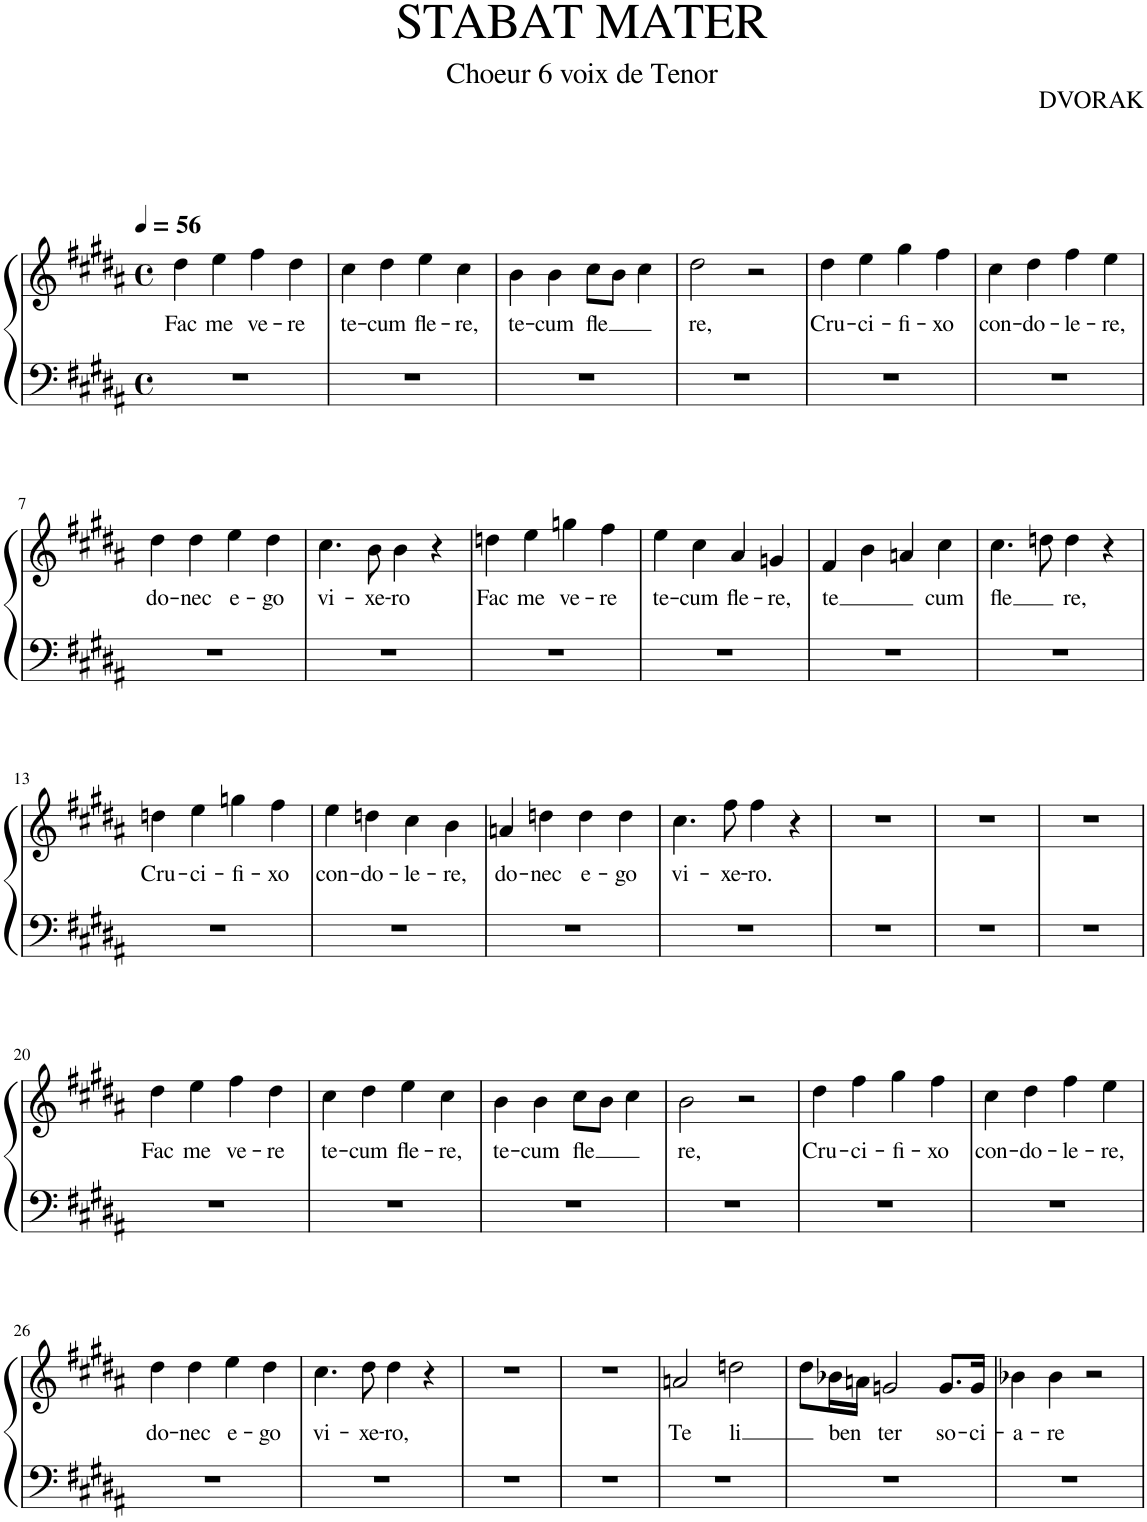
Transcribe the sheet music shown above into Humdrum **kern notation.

**kern	**kern	**text
*part1	*part1	*part1
*staff2	*staff1	*staff1
*I"Piano	*	*
*I'Pno.	*	*
*clefF4	*clefG2	*
*k[f#c#g#d#a#]	*k[f#c#g#d#a#]	*
*M4/4	*M4/4	*
*met(c)	*met(c)	*
*MM56	*MM56	*
=1	=1	=1
!	!	!LO:LY:b
1r	4dd#\	Fac
!	!	!LO:LY:b
.	4ee\	me
!	!	!LO:LY:b
.	4ff#\	ve-
!	!	!LO:LY:b
.	4dd#\	-re
=2	=2	=2
!	!	!LO:LY:b
1r	4cc#\	te-
!	!	!LO:LY:b
.	4dd#\	-cum
!	!	!LO:LY:b
.	4ee\	fle-
!	!	!LO:LY:b
.	4cc#\	-re,
=3	=3	=3
!	!	!LO:LY:b
1r	4b\	te-
!	!	!LO:LY:b
.	4b\	-cum
!	!	!LO:LY:b
.	8cc#\L	fle
.	8b\J	.
.	4cc#\	.
=4	=4	=4
!	!	!LO:LY:b
1r	2dd#\	re,
.	2r	.
=5	=5	=5
!	!	!LO:LY:b
1r	4dd#\	Cru-
!	!	!LO:LY:b
.	4ee\	-ci-
!	!	!LO:LY:b
.	4gg#\	-fi-
!	!	!LO:LY:b
.	4ff#\	-xo
=6	=6	=6
!	!	!LO:LY:b
1r	4cc#\	con-
!	!	!LO:LY:b
.	4dd#\	-do-
!	!	!LO:LY:b
.	4ff#\	-le-
!	!	!LO:LY:b
.	4ee\	-re,
!!LO:LB:g=z
=7	=7	=7
!	!	!LO:LY:b
1r	4dd#\	do-
!	!	!LO:LY:b
.	4dd#\	-nec
!	!	!LO:LY:b
.	4ee\	e-
!	!	!LO:LY:b
.	4dd#\	-go
=8	=8	=8
!	!	!LO:LY:b
1r	4.cc#\	vi-
!	!	!LO:LY:b
.	8b\	-xe-
!	!	!LO:LY:b
.	4b\	-ro
.	4r	.
=9	=9	=9
!	!	!LO:LY:b
1r	4ddn\	Fac
!	!	!LO:LY:b
.	4ee\	me
!	!	!LO:LY:b
.	4ggn\	ve-
!	!	!LO:LY:b
.	4ff#\	-re
=10	=10	=10
!	!	!LO:LY:b
1r	4ee\	te-
!	!	!LO:LY:b
.	4cc#\	-cum
!	!	!LO:LY:b
.	4a#/	fle-
!	!	!LO:LY:b
.	4gn/	-re,
=11	=11	=11
!	!	!LO:LY:b
1r	4f#/	te
.	4b\	.
.	4an/	.
!	!	!LO:LY:b
.	4cc#\	cum
=12	=12	=12
!	!	!LO:LY:b
1r	4.cc#\	fle
.	8ddn\	.
!	!	!LO:LY:b
.	4dd\	re,
.	4r	.
!!LO:LB:g=z
=13	=13	=13
!	!	!LO:LY:b
1r	4ddn\	Cru-
!	!	!LO:LY:b
.	4ee\	-ci-
!	!	!LO:LY:b
.	4ggn\	-fi-
!	!	!LO:LY:b
.	4ff#\	-xo
=14	=14	=14
!	!	!LO:LY:b
1r	4ee\	con-
!	!	!LO:LY:b
.	4ddn\	-do-
!	!	!LO:LY:b
.	4cc#\	-le-
!	!	!LO:LY:b
.	4b\	-re,
=15	=15	=15
!	!	!LO:LY:b
1r	4an/	do-
!	!	!LO:LY:b
.	4ddn\	-nec
!	!	!LO:LY:b
.	4dd\	e-
!	!	!LO:LY:b
.	4dd\	-go
=16	=16	=16
!	!	!LO:LY:b
1r	4.cc#\	vi-
!	!	!LO:LY:b
.	8ff#\	-xe-
!	!	!LO:LY:b
.	4ff#\	-ro.
.	4r	.
=17	=17	=17
1r	1r	.
=18	=18	=18
1r	1r	.
=19	=19	=19
1r	1r	.
!!LO:LB:g=z
=20	=20	=20
!	!	!LO:LY:b
1r	4dd#\	Fac
!	!	!LO:LY:b
.	4ee\	me
!	!	!LO:LY:b
.	4ff#\	ve-
!	!	!LO:LY:b
.	4dd#\	-re
=21	=21	=21
!	!	!LO:LY:b
1r	4cc#\	te-
!	!	!LO:LY:b
.	4dd#\	-cum
!	!	!LO:LY:b
.	4ee\	fle-
!	!	!LO:LY:b
.	4cc#\	-re,
=22	=22	=22
!	!	!LO:LY:b
1r	4b\	te-
!	!	!LO:LY:b
.	4b\	-cum
!	!	!LO:LY:b
.	8cc#\L	fle
.	8b\J	.
.	4cc#\	.
=23	=23	=23
!	!	!LO:LY:b
1r	2b\	re,
.	2r	.
=24	=24	=24
!	!	!LO:LY:b
1r	4dd#\	Cru-
!	!	!LO:LY:b
.	4ff#\	-ci-
!	!	!LO:LY:b
.	4gg#\	-fi-
!	!	!LO:LY:b
.	4ff#\	-xo
=25	=25	=25
!	!	!LO:LY:b
1r	4cc#\	con-
!	!	!LO:LY:b
.	4dd#\	-do-
!	!	!LO:LY:b
.	4ff#\	-le-
!	!	!LO:LY:b
.	4ee\	-re,
!!LO:LB:g=z
=26	=26	=26
!	!	!LO:LY:b
1r	4dd#\	do-
!	!	!LO:LY:b
.	4dd#\	-nec
!	!	!LO:LY:b
.	4ee\	e-
!	!	!LO:LY:b
.	4dd#\	-go
=27	=27	=27
!	!	!LO:LY:b
1r	4.cc#\	vi-
!	!	!LO:LY:b
.	8dd#\	-xe-
!	!	!LO:LY:b
.	4dd#\	-ro,
.	4r	.
=28	=28	=28
1r	1r	.
=29	=29	=29
1r	1r	.
=30	=30	=30
!	!	!LO:LY:b
1r	2an/	Te
!	!	!LO:LY:b
.	2ddn\	-li
=31	=31	=31
1r	8dd#\L	.
!	!	!LO:LY:b
.	16b-X\L	ben
.	16an\JJ	.
!	!	!LO:LY:b
.	2gn/	ter
!	!	!LO:LY:b
.	8.g/L	so-
!	!	!LO:LY:b
.	16g/Jk	-ci-
=32	=32	=32
!	!	!LO:LY:b
1r	4b-X\	-a-
!	!	!LO:LY:b
.	4b-\	-re
.	2r	.
=	=	=
*-	*-	*-
